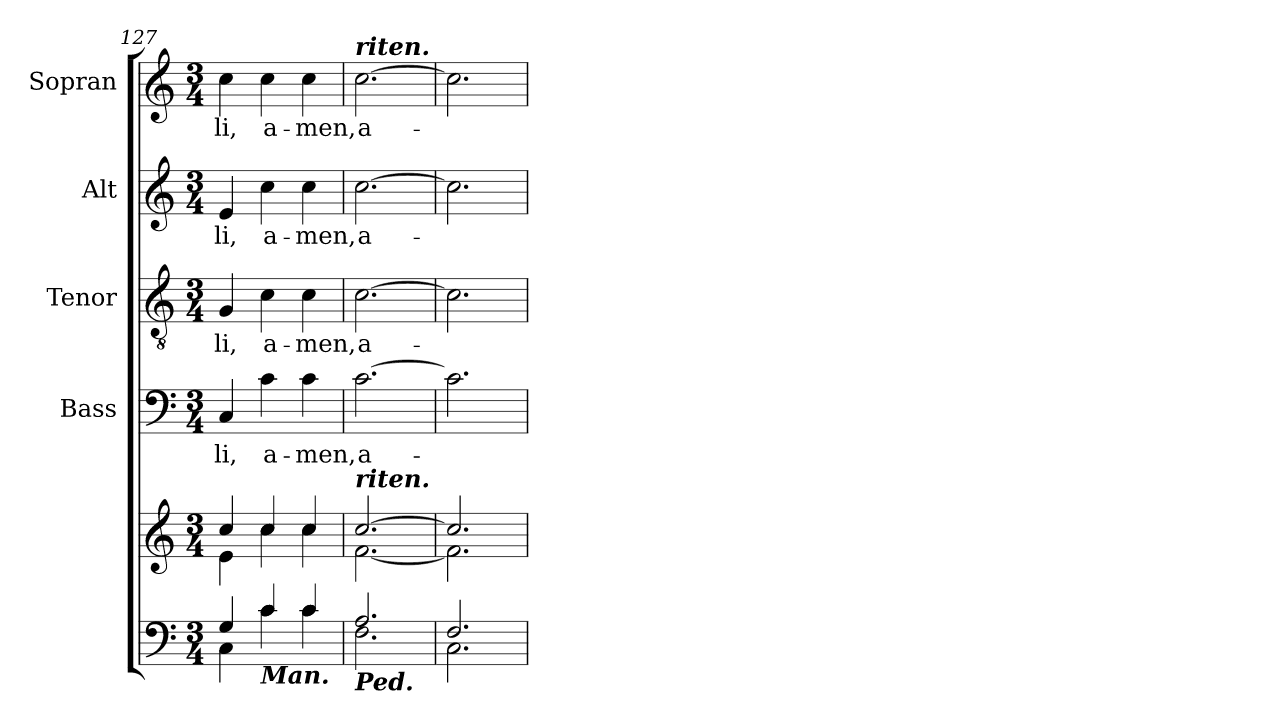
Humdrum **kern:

**kern	**kern	**kern	**text	**kern	**text	**kern	**text	**kern	**text
*part5	*part5	*part4	*part4	*part3	*part3	*part2	*part2	*part1	*part1
*staff6	*staff5	*staff4	*staff4	*staff3	*staff3	*staff2	*staff2	*staff1	*staff1
*	*	*I"Bass	*	*I"Tenor	*	*I"Alt	*	*I"Sopran	*
*	*	*I'B.	*	*I'T.	*	*I'A.	*	*I'S.	*
*clefF4	*clefG2	*clefF4	*	*clefGv2	*	*clefG2	*	*clefG2	*
*k[]	*k[]	*k[]	*	*k[]	*	*k[]	*	*k[]	*
*C:	*C:	*C:	*	*C:	*	*C:	*	*C:	*
*M3/4	*M3/4	*M3/4	*	*M3/4	*	*M3/4	*	*M3/4	*
=127	=127	=127	=127	=127	=127	=127	=127	=127	=127
*^	*^	*	*	*	*	*	*	*	*
!	!	!	!	!	!LO:LY:b	!	!LO:LY:b	!	!LO:LY:b	!	!LO:LY:b
4G/	4C\	4cc/	4e\	4C/	-li,	4G/	-li,	4e/	-li,	4cc\	-li,
!LO:TX:b:Bi:t=Man.	!	!	!	!	!	!	!	!	!	!	!
!	!	!	!	!	!LO:LY:b	!	!LO:LY:b	!	!LO:LY:b	!	!LO:LY:b
4c/	4c\	4cc/	4cc\	4c\	a-	4c\	a-	4cc\	a-	4cc\	a-
!	!	!	!	!	!LO:LY:b	!	!LO:LY:b	!	!LO:LY:b	!	!LO:LY:b
4c/	4c\	4cc/	4cc\	4c\	-men,	4c\	-men,	4cc\	-men,	4cc\	-men,
=128	=128	=128	=128	=128	=128	=128	=128	=128	=128	=128	=128
!	!	!	!	!	!	!	!	!	!	!LO:TX:a:Bi:t=riten.	!
!	!	!LO:TX:a:Bi:t=riten.	!	!	!	!	!	!	!	!	!
!LO:TX:b:Bi:t=Ped.	!	!	!	!	!	!	!	!	!	!	!
!	!	!	!	!	!LO:LY:b	!	!LO:LY:b	!	!LO:LY:b	!	!LO:LY:b
2.A/	2.F\	[>2.cc/	[<2.f\	[2.c\	a-	[2.c\	a-	[2.cc\	a-	[2.cc\	a-
=129	=129	=129	=129	=129	=129	=129	=129	=129	=129	=129	=129
2.F/	2.C\	2.cc/]	2.f\]	2.c\]	.	2.c\]	.	2.cc\]	.	2.cc\]	.
*v	*v	*	*	*	*	*	*	*	*	*	*
*	*v	*v	*	*	*	*	*	*	*	*
=	=	=	=	=	=	=	=	=	=
*-	*-	*-	*-	*-	*-	*-	*-	*-	*-
